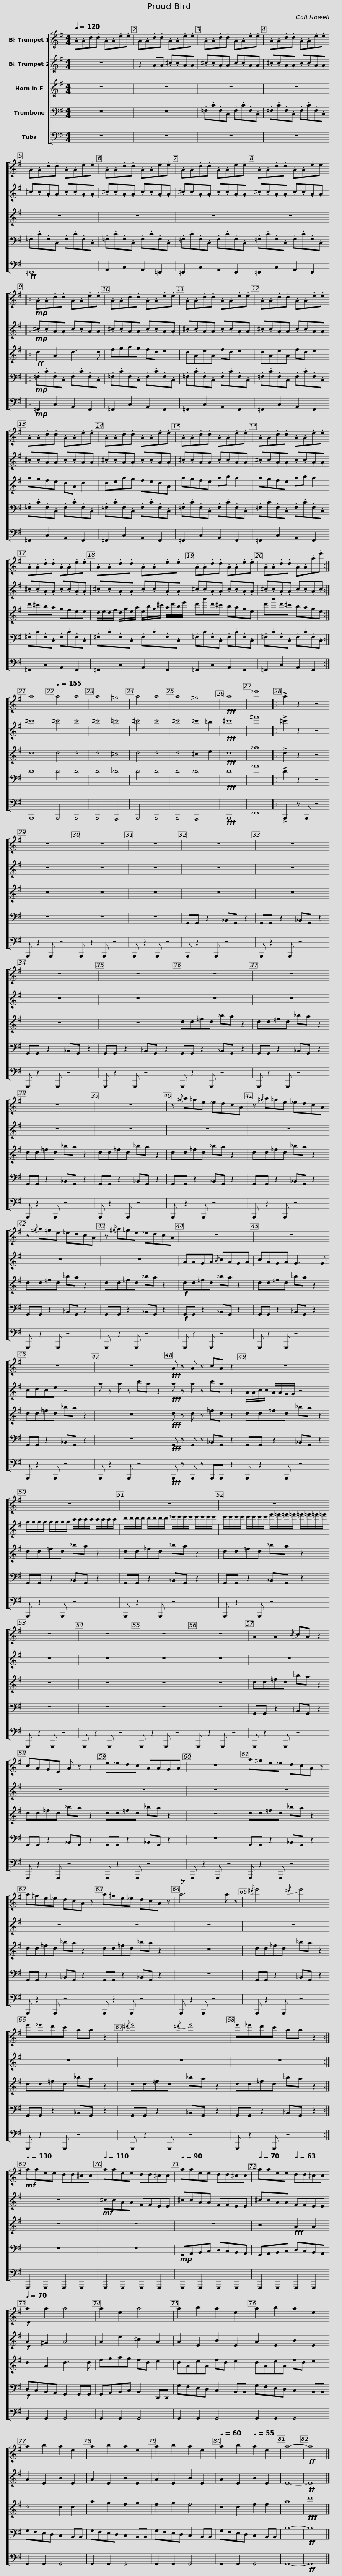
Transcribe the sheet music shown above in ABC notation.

X:1
%%score [ 1 2 3 4 5 ]
L:1/8
Q:1/4=120
M:4/4
I:linebreak $
K:G
V:1 treble transpose=-2
V:2 treble transpose=-2
V:3 treble transpose=-7
V:4 bass
V:5 bass
V:1
[K:G] .A.A.d.d .A.A.e.e | .A.A.d.d .A.A.e.e | .A.A.d.d .A.A.e.e | .A.A.d.d .A.A.e.e |$ .A.A.d.d .A.A.e.e | %5
 .A.A.d.d .A.A.e.e | .A.A.d.d .A.A.e.e | .A.A.d.d .A.A.e.e |:!mp! .A.A.d.d .A.A.e.e |$ .A.A.d.d .A.A.e.e | %10
 .A.A.d.d .A.A.e.e | .A.A.d.d .A.A.e.e | .A.A.d.d .A.A.e.e | .A.A.d.d .A.A.e.e |$ .A.A.d.d .A.A.e.e | %15
 .A.A.d.d .A.A.e.e | .A.A.d.d .A.A.e.e |$ .A.A.d.d .A.A.e.e | .A.A.d.d .A.A.e.e | .A.A.d.d .A.A.a.e' :| %20
 a8 |$[Q:1/4=155] a4 a4 | a4 ^g4 | a4 a4 | a4 ^g4 | %25
!fff! a8 | _e'8 |: !>!a2 z2 z4 | z8 | z8 | %30
 z8 |$ z8 | z8 | z8 | z8 | %35
 z8 |$ z8 | z8 | z8 | z{/^g} a=ge _edcA |$ %40
 z{/^g} a=ge _edcA | z{/^g} a=ge _edcA | z{/^g} a=ge _edcA | z8 |$ z8 | %45
 z8 | z8 |!fff! A z A z cA z2 |$ z8 | z8 |$ %50
 z8 |$ z8 | z8 | z8 | z8 | %55
 z8 |$ A2 A2{/B} cA z2 | cAGE A z z2 | e_edc AAGA | z8 |$ %60
 a^ge_e dcA z | a^ge_e dcA z | a^ge_e dcA z | Ta6 a z |${/^d'} e'4{/^d'} e'4 | %65
 e'_e'd'c' aa z2 |{/^d'} e'4{/^d'} e'4 | e'_e'd'c' aa z2 :|$[Q:1/4=130]!mf! aaee dd^cc |[Q:1/4=110] aaee dd^cc | %70
[Q:1/4=90] aaee dd^cc |[Q:1/4=70] aaee[Q:1/4=63] dd^cc |[Q:1/4=70]!f! a2 a2 a4 |$ a2 e2 a4 | a2 b2 a2 e2 | %75
 a2 b2 a2 e2 | a2 b2 a2 e2 | a2 b2 a2 e2 |$ a2 b2 a2 e2 |[Q:1/4=60] a2 b2[Q:1/4=55] a2 e2 | %80
 a8- |!ff! a8 |] %82
V:2
[K:G] z8 | z2 .A.A .^c.c.A.A | .^c.c.A.A .c.c.A.A | .^c.c.A.A .c.c.A.A |$ .^c.c.A.A .c.c.A.A | %5
 .^c.c.A.A .c.c.A.A | .^c.c.A.A .c.c.A.A | .^c.c.A.A .c.c.A.A |:!mp! .^c.c.A.A .c.c.A.A |$ .^c.c.A.A .c.c.A.A | %10
 .^c.c.A.A .c.c.A.A | .^c.c.A.A .c.c.A.A | .^c.c.A.A .c.c.A.A | .^c.c.A.A .c.c.A.A |$ .^c.c.A.A .c.c.A.A | %15
 .^c.c.A.A .c.c.A.A | .^c.c.A.A .c.c.A.A |$ .^c.c.A.A .c.c.A.A | .^c.c.A.A .c.c.A.A | .^c.c.A.A .c.c.A.c :| %20
 ^c'8 |$ ^c'4 c'4 | ^c'4 =c'4 | ^c'4 c'4 | ^c'4 =c'2 =b2 | %25
!fff! ^c'8 | ^f'8 |: !>!^c'2 z2 z4 | z8 | z8 | %30
 z8 |$ z8 | z8 | z8 | z8 | %35
 z8 |$ z8 | z8 | z8 | z8 |$ %40
 z8 | z8 | z8 | AAGA{/B} cAGA |$ cAGA G3 G | %45
 cdce z4 | a z a z c'a z2 |!fff! a z a z c'a z2 |$ A/A/c/c/ A/A/G/G/ z4 | a/a/a/a/ a/a/a/a/ c'/c'/c'/c'/ c'/c'/c'/c'/ |$ %50
 d'/d'/d'/d'/ d'/d'/d'/d'/ _e'/e'/e'/e'/ e'/e'/e'/e'/ |$ e'/e'/e'/e'/ e'/e'/e'/e'/ g'/=g'/=g'/=g'/ =g'/=g'/=g'/=g'/ | z8 | z8 | z8 | %55
 z8 |$ z8 | z8 | z8 | z8 |$ %60
 z8 | z8 | z8 | z8 |$ z8 | %65
 z8 | z8 | z8 :|$ z8 |!mf! ^ccAA FFEE | %70
 ^ccAA FFEE | ^ccAA FFEE |!f! A2 ^G2 A4 |$ A2 e2 ^c2 A2 | A2 E2 B2 E2 | %75
 A2 E2 B2 E2 | A2 E2 B2 E2 | A2 E2 B2 E2 |$ A2 E2 B2 E2 | A2 E2 B2 E2 | %80
 E8- |!ff! E8 |] %82
V:3
[K:G] z8 | z8 | z8 | z8 |$ z8 | %5
 z8 | z8 | z8 |:!ff! d2 A2 d3 d |$ fgag fd e2 | %10
 dAeA fd e2 | dAeA fd e2 | agfe dA d2 | deag fedA |$ agfe ab a2 | %15
 agfe ab a2 | d'^c'ba gfee |$ d/e/d/f/ d/g/e/a/ e/b/g/^c'/ a/d'/b/e'/ | d'a'd'^c' bage | d'a'd'^c' bage :| %20
 d8 |$ d4 d4 | d4 ^c4 | d4 d4 | d4 ^c2 e2 | %25
!fff! d8 | _a8 |: !>!d2 z2 z4 | z8 | z8 | %30
 z8 |$ z8 | z8 | z8 | z8 | %35
 dd=fd _ba z2 |$ dd=fd _ba z2 | dd=fd _ba z2 | dd=fd _ba z2 | dd=fd _ba z2 |$ %40
 dd=fd _ba z2 | dd=fd _ba z2 | dd=fd _ba z2 |!f! dd=fd _ba z2 |$ dd=fd _ba z2 | %45
 dd=fd _ba z2 | z8 |!fff! d z d z =fd z2 |$ dd=fd _ba z2 | dd=fd _ba z2 |$ %50
 dd=fd _ba z2 |$ dd=fd _ba z2 | z8 | z8 | z8 | %55
 z8 |$ dd=fd _ba z2 | dd=fd _ba z2 | dd=fd _ba z2 | z8 |$ %60
 dd=fd _ba z2 | dd=fd _ba z2 | dd=fd _ba z2 | z8 |$ dd=fd _ba z2 | %65
 dd=fd _ba z2 | dd=fd _ba z2 | dd=fd _ba z2 :|$ z8 | z8 | %70
 z8 | z4!fff! A2 A2 | d2 A2 d3 d |$ fgag fd e2 | dAeA fd e2 | %75
 dAeA fd e2 | d4 d2 d2 | a2 g2 f2 g2 |$ f2 g2 f4 | d2 d2 f2 f2 | %80
 a8 |!fff! d'8 |] %82
V:4
 z8 | z8 | .=F,.C.F,.C, .F,.C.F,.C, | .=F,.C.F,.C, .F,.C.F,.C, |$ .=F,.C.F,.C, .F,.C.F,.C, | %5
 .=F,.C.F,.C, .F,.C.F,.C, | .=F,.C.F,.C, .F,.C.F,.C, | .=F,.C.F,.C, .F,.C.F,.C, |:!mp! .=F,.C.F,.C, .F,.C.F,.C, |$ .=F,.C.F,.C, .F,.C.F,.C, | %10
 .=F,.C.F,.C, .F,.C.F,.C, | .=F,.C.F,.C, .F,.C.F,.C, | .=F,.C.F,.C, .F,.C.F,.C, | .=F,.C.F,.C, .F,.C.F,.C, |$ .=F,.C.F,.C, .F,.C.F,.C, | %15
 .=F,.C.F,.C, .F,.C.F,.C, | .=F,.C.F,.C, .F,.C.F,.C, |$ .=F,.C.F,.C, .F,.C.F,.C, | .=F,.C.F,.C, .F,.C.F,.C, | .=F,.C.F,.C, .F,.C.F,.C, :| %20
 D8 |$ D4 D4 | D4 _D4 | D4 D4 | D4 _D4 | %25
!fff! D8 | _A8 |: !>!D2 z2 z4 | z8 | z8 | %30
 z8 |$ G,,G,, z2 _B,,G,, z2 | G,,G,, z2 _B,,G,, z2 | G,,G,, z2 _B,,G,, z2 | G,,G,, z2 _B,,G,, z2 | %35
 G,,G,, z2 _B,,G,, z2 |$ G,,G,, z2 _B,,G,, z2 | G,,G,, z2 _B,,G,, z2 | G,,G,, z2 _B,,G,, z2 | G,,G,, z2 _B,,G,, z2 |$ %40
 G,,G,, z2 _B,,G,, z2 | G,,G,, z2 _B,,G,, z2 | G,,G,, z2 _B,,G,, z2 |!f! G,,G,, z2 _B,,G,, z2 |$ G,,G,, z2 _B,,G,, z2 | %45
 G,,G,, z2 _B,,G,, z2 | z8 |!fff! G,, z G,, z _B,,G,, z2 |$ G,,G,, z2 _B,,G,, z2 | G,,G,, z2 _B,,G,, z2 |$ %50
 G,,G,, z2 _B,,G,, z2 |$ G,,G,, z2 _B,,G,, z2 | z8 | z8 | z8 | %55
 z8 |$ G,,G,, z2 _B,,G,, z2 | G,,G,, z2 _B,,G,, z2 | G,,G,, z2 _B,,G,, z2 | z8 |$ %60
 G,,G,, z2 _B,,G,, z2 | G,,G,, z2 _B,,G,, z2 | G,,G,, z2 _B,,G,, z2 | z8 |$ G,,G,, z2 _B,,G,, z2 | %65
 G,,G,, z2 _B,,G,, z2 | G,,G,, z2 _B,,G,, z2 | G,,G,, z2 _B,,G,, z2 :|$ z8 | z8 | %70
!mp! G,,A,,B,,C, D,C,B,,A,, | G,,A,,B,,C, D,C,B,,A,, |!f! D,C,B,,A,, G,,2 G,,G,, |$ G,,A,,B,,C, B,,2 D,,D,, | G,F,E,D, C,2 B,,B,, | %75
 G,F,E,D, C,2 B,,B,, | G,F,E,D, C,2 B,,B,, | G,F,E,D, C,2 B,,B,, |$ G,F,E,D, C,2 B,,B,, | G,F,E,D, C,2 B,,B,, | %80
 B,8- |!ff! B,8 |] %82
V:5
 z8 | z8 | z8 | z8 |$!ff! =F,,8 | %5
 A,,2 C,2 A,,2 =F,,2 | =F,,2 C,2 A,,2 F,,2 | =F,,2 C,2 A,,2 F,,2 |:!mp! =F,,2 C,2 A,,2 F,,2 |$ =F,,2 C,2 A,,2 F,,2 | %10
 =F,,2 C,2 A,,2 F,,2 | =F,,2 C,2 A,,2 F,,2 | =F,,2 C,2 A,,2 F,,2 | =F,,2 C,2 A,,2 F,,2 |$ =F,,2 C,2 A,,2 F,,2 | %15
 =F,,2 C,2 A,,2 F,,2 | =F,,2 C,2 A,,2 F,,2 |$ =F,,2 C,2 A,,2 F,,2 | =F,,2 C,2 A,,2 F,,2 | =F,,2 C,2 A,,2 F,,2 :| %20
 G,,,8 |$ G,,,4 G,,,4 | G,,,4 F,,,4 | G,,,4 G,,,4 | G,,,4 F,,,4 | %25
!fff! G,,,8 | _D,,8 |: !>!G,,,2 z G,,, z4 | G,,, z2 G,,, z4 | G,,, z2 G,,, z4 | %30
 G,,, z2 G,,, z4 |$ G,,, z2 G,,, z4 | G,,, z2 G,,, z4 | G,,, z2 G,,, z4 | G,,, z2 G,,, z4 | %35
 G,,, z2 G,,, z4 |$ G,,, z2 G,,, z4 | G,,, z2 G,,, z4 | G,,, z2 G,,, z4 | G,,, z2 G,,, z4 |$ %40
 G,,, z2 G,,, z4 | G,,, z2 G,,, z4 | G,,, z2 G,,, z4 | G,,, z2 G,,, z4 |$ G,,, z2 G,,, z4 | %45
 G,,, z2 G,,, z4 | G,,, z2 G,,, z4 |!fff! G,,, z G,,, z G,,,G,,, z2 |$ G,,, z2 G,,, z4 | G,,, z2 G,,, z4 |$ %50
 G,,, z2 G,,, z4 |$ G,,, z2 G,,, z4 | G,,, z2 G,,, z4 | G,,, z2 G,,, z4 | G,,, z2 G,,, z4 | %55
 G,,, z2 G,,, z4 |$ G,,, z2 G,,, z4 | G,,, z2 G,,, z4 | G,,, z2 G,,, z4 | G,,, z2 G,,, z4 |$ %60
 G,,, z2 G,,, z4 | G,,, z2 G,,, z4 | G,,, z2 G,,, z4 | G,,, z2 G,,, z4 |$ G,,, z2 G,,, z4 | %65
 G,,, z2 G,,, z4 | G,,, z2 G,,, z4 | G,,, z2 G,,, z4 :|$ G,,,2 G,,,2 G,,,2 G,,,2 | G,,,2 G,,,2 G,,,2 G,,,2 | %70
 G,,,2 G,,,2 G,,,2 G,,,2 | G,,,2 G,,,2 G,,,2 G,,,2 | G,,2 G,,2 G,,4 |$ G,,2 G,,2 G,,4 | G,,2 G,,2 G,,4 | %75
 G,,2 G,,2 G,,4 | G,,2 G,,2 G,,4 | G,,2 G,,2 G,,4 |$ G,,2 G,,2 G,,4 | G,,2 G,,2 G,,4 | %80
 G,,8- |!ff! G,,8 |] %82
